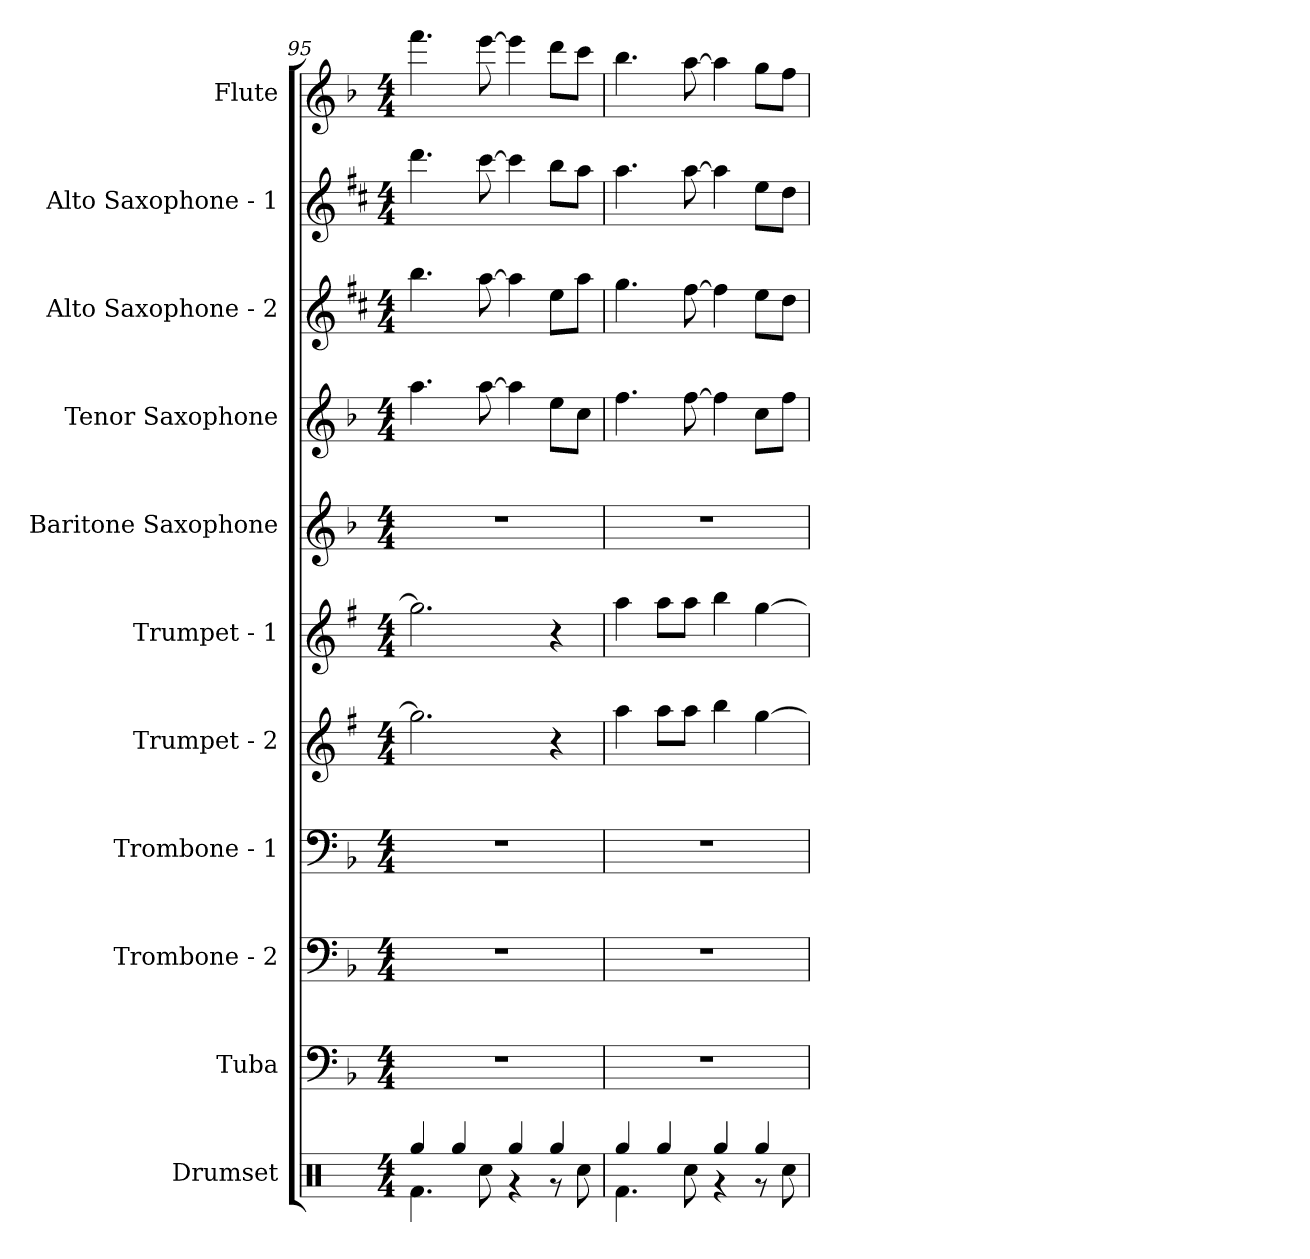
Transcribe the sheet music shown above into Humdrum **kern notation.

**kern	**kern	**kern	**kern	**kern	**kern	**kern	**kern	**kern	**kern	**kern
*part11	*part10	*part9	*part8	*part7	*part6	*part5	*part4	*part3	*part2	*part1
*staff11	*staff10	*staff9	*staff8	*staff7	*staff6	*staff5	*staff4	*staff3	*staff2	*staff1
*I"Drumset	*I"Tuba	*I"Trombone - 2	*I"Trombone - 1	*I"Trumpet - 2	*I"Trumpet - 1	*I"Baritone Saxophone	*I"Tenor Saxophone	*I"Alto Saxophone - 2	*I"Alto Saxophone - 1	*I"Flute
*I'Drs.	*I'Tba.	*I'Tbn. - 2	*I'Tbn. - 1	*I'Tpt.  - 2	*I'Tpt. - 1	*I'Bar. Sax.	*I'T. Sax.	*I'A. Sax. - 2	*I'A. Sax. - 1	*I'Fl.
*clefX	*clefF4	*clefF4	*clefF4	*clefG2	*clefG2	*clefG2	*clefG2	*clefG2	*clefG2	*clefG2
*	*	*	*	*ITrd1c2	*ITrd1c2	*ITrd12c21	*ITrd8c14	*ITrd5c9	*ITrd5c9	*
*k[]	*k[b-]	*k[b-]	*k[b-]	*k[b-]	*k[b-]	*k[b-]	*k[b-]	*k[b-]	*k[b-]	*k[b-]
*M4/4	*M4/4	*M4/4	*M4/4	*M4/4	*M4/4	*M4/4	*M4/4	*M4/4	*M4/4	*M4/4
=95	=95	=95	=95	=95	=95	=95	=95	=95	=95	=95
*^	*	*	*	*	*	*	*	*	*	*
4Rgg/	4.Rf\	1r	1r	1r	2.ff\]	2.ff\]	1r	4.a\	4.dd\	4.ff\	4.fff\
4Rgg/	.	.	.	.	.	.	.	.	.	.	.
.	8Rcc\	.	.	.	.	.	.	[8a\	[8cc\	[8ee\	[8eee\
4Rgg/	4r	.	.	.	.	.	.	4a\]	4cc\]	4ee\]	4eee\]
4Rgg/	8r	.	.	.	4r	4r	.	8e\L	8g\L	8dd\L	8ddd\L
.	8Rcc\	.	.	.	.	.	.	8c\J	8cc\J	8cc\J	8ccc\J
!!LO:PB:g=z
=96	=96	=96	=96	=96	=96	=96	=96	=96	=96	=96	=96
4Rgg/	4.Rf\	1r	1r	1r	4gg\	4gg\	1r	4.f\	4.b-\	4.cc\	4.bb-\
4Rgg/	.	.	.	.	8gg\L	8gg\L	.	.	.	.	.
.	8Rcc\	.	.	.	8gg\J	8gg\J	.	[8f\	[8a\	[8cc\	[8aa\
4Rgg/	4r	.	.	.	4aa\	4aa\	.	4f\]	4a\]	4cc\]	4aa\]
4Rgg/	8r	.	.	.	[4ff\	[4ff\	.	8c\L	8g\L	8g\L	8gg\L
.	8Rcc\	.	.	.	.	.	.	8f\J	8f\J	8f\J	8ff\J
*v	*v	*	*	*	*	*	*	*	*	*	*
=	=	=	=	=	=	=	=	=	=	=
*-	*-	*-	*-	*-	*-	*-	*-	*-	*-	*-
